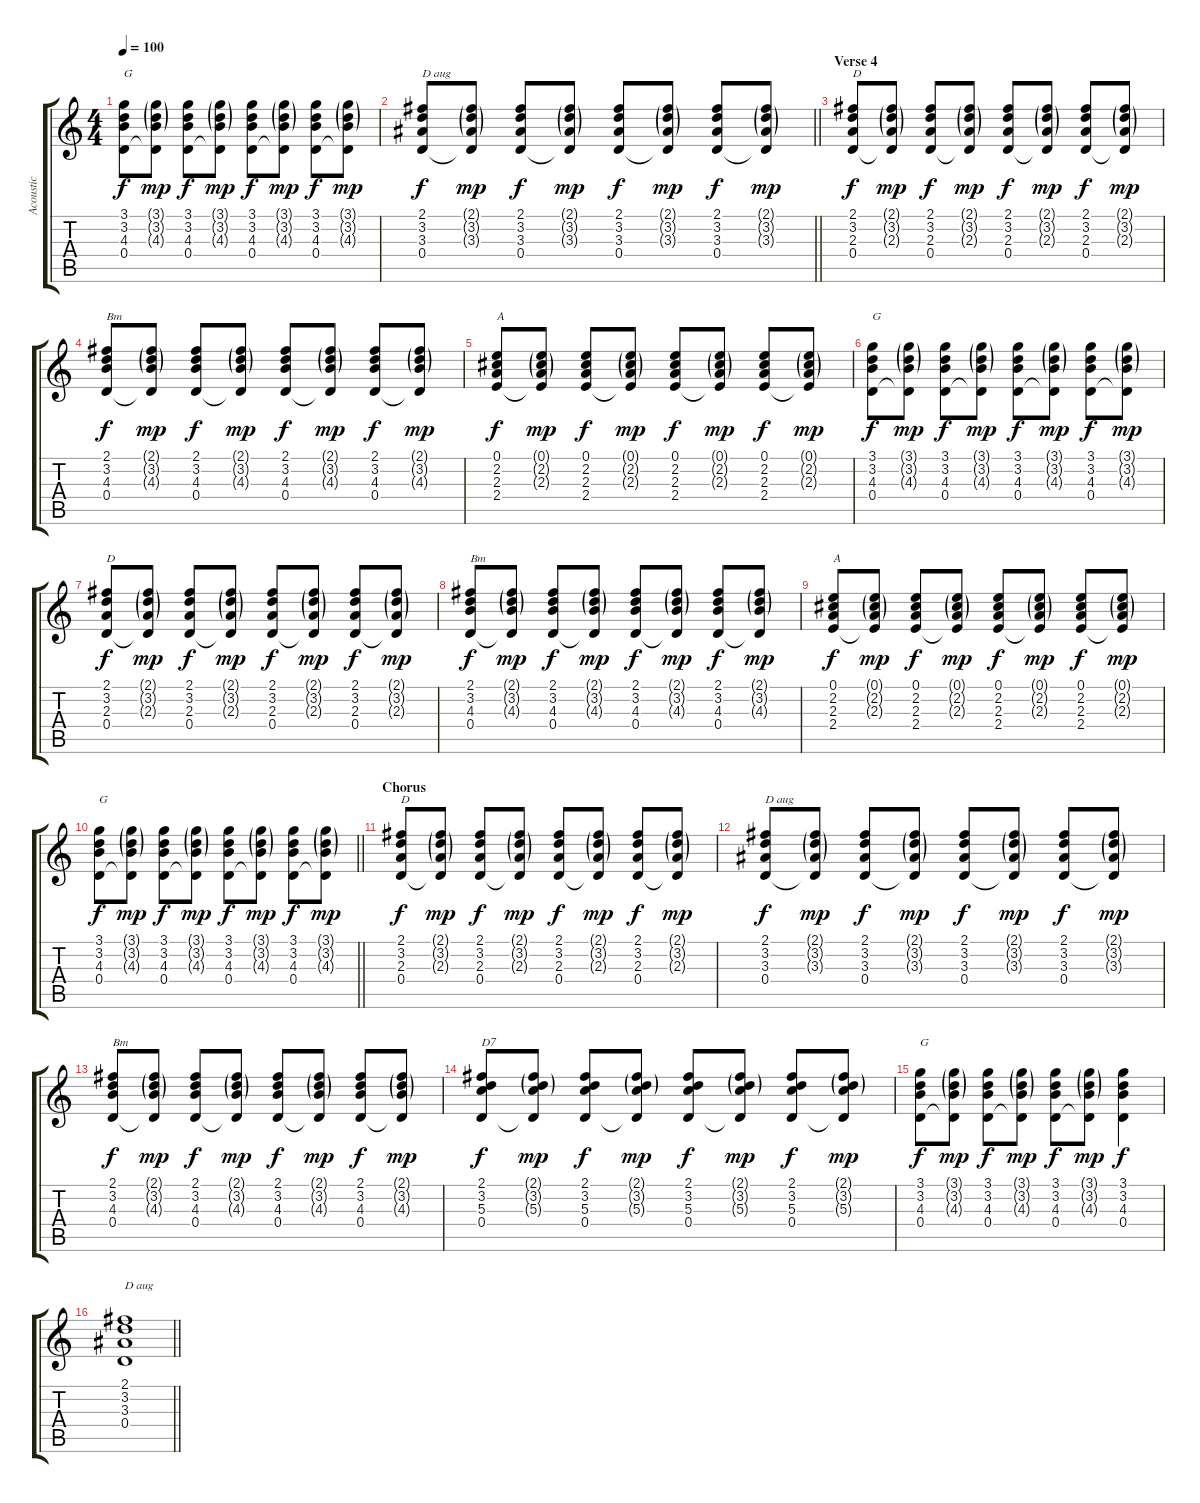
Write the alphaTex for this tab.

\track ("Acoustic" "Acoustic") {instrument acousticguitarsteel}
\staff {score tabs}
\tuning (E4 B3 G3 D3 A2 E2) {hide}
\ts (4 4)
\tempo 100
\clef g2
\ks c
(3.1 3.2 4.3 0.4).8{txt "G" dy f} (3.1{g} 3.2{g} 4.3{g} 0.4{t}).8{dy mp} (3.1 3.2 4.3 0.4).8{dy f} (3.1{g} 3.2{g} 4.3{g} 0.4{t}).8{dy mp} (3.1 3.2 4.3 0.4).8{dy f} (3.1{g} 3.2{g} 4.3{g} 0.4{t}).8{dy mp} (3.1 3.2 4.3 0.4).8{dy f} (3.1{g} 3.2{g} 4.3{g} 0.4{t}).8{dy mp} |
\barLineRight lightlight
(2.1 3.2 3.3 0.4).8{txt "D aug" dy f} (2.1{g} 3.2{g} 3.3{g} 0.4{t}).8{dy mp} (2.1 3.2 3.3 0.4).8{dy f} (2.1{g} 3.2{g} 3.3{g} 0.4{t}).8{dy mp} (2.1 3.2 3.3 0.4).8{dy f} (2.1{g} 3.2{g} 3.3{g} 0.4{t}).8{dy mp} (2.1 3.2 3.3 0.4).8{dy f} (2.1{g} 3.2{g} 3.3{g} 0.4{t}).8{dy mp} |
\section ("" "Verse 4")
(2.1 3.2 2.3 0.4).8{txt "D" dy f} (2.1{g} 3.2{g} 2.3{g} 0.4{t}).8{dy mp} (2.1 3.2 2.3 0.4).8{dy f} (2.1{g} 3.2{g} 2.3{g} 0.4{t}).8{dy mp} (2.1 3.2 2.3 0.4).8{dy f} (2.1{g} 3.2{g} 2.3{g} 0.4{t}).8{dy mp} (2.1 3.2 2.3 0.4).8{dy f} (2.1{g} 3.2{g} 2.3{g} 0.4{t}).8{dy mp} |
(2.1 3.2 4.3 0.4).8{txt "Bm" dy f} (2.1{g} 3.2{g} 4.3{g} 0.4{t}).8{dy mp} (2.1 3.2 4.3 0.4).8{dy f} (2.1{g} 3.2{g} 4.3{g} 0.4{t}).8{dy mp} (2.1 3.2 4.3 0.4).8{dy f} (2.1{g} 3.2{g} 4.3{g} 0.4{t}).8{dy mp} (2.1 3.2 4.3 0.4).8{dy f} (2.1{g} 3.2{g} 4.3{g} 0.4{t}).8{dy mp} |
(0.1 2.2 2.3 2.4).8{txt "A" dy f} (0.1{g} 2.2{g} 2.3{g} 2.4{t}).8{dy mp} (0.1 2.2 2.3 2.4).8{dy f} (0.1{g} 2.2{g} 2.3{g} 2.4{t}).8{dy mp} (0.1 2.2 2.3 2.4).8{dy f} (0.1{g} 2.2{g} 2.3{g} 2.4{t}).8{dy mp} (0.1 2.2 2.3 2.4).8{dy f} (0.1{g} 2.2{g} 2.3{g} 2.4{t}).8{dy mp} |
(3.1 3.2 4.3 0.4).8{txt "G" dy f} (3.1{g} 3.2{g} 4.3{g} 0.4{t}).8{dy mp} (3.1 3.2 4.3 0.4).8{dy f} (3.1{g} 3.2{g} 4.3{g} 0.4{t}).8{dy mp} (3.1 3.2 4.3 0.4).8{dy f} (3.1{g} 3.2{g} 4.3{g} 0.4{t}).8{dy mp} (3.1 3.2 4.3 0.4).8{dy f} (3.1{g} 3.2{g} 4.3{g} 0.4{t}).8{dy mp} |
(2.1 3.2 2.3 0.4).8{txt "D" dy f} (2.1{g} 3.2{g} 2.3{g} 0.4{t}).8{dy mp} (2.1 3.2 2.3 0.4).8{dy f} (2.1{g} 3.2{g} 2.3{g} 0.4{t}).8{dy mp} (2.1 3.2 2.3 0.4).8{dy f} (2.1{g} 3.2{g} 2.3{g} 0.4{t}).8{dy mp} (2.1 3.2 2.3 0.4).8{dy f} (2.1{g} 3.2{g} 2.3{g} 0.4{t}).8{dy mp} |
(2.1 3.2 4.3 0.4).8{txt "Bm" dy f} (2.1{g} 3.2{g} 4.3{g} 0.4{t}).8{dy mp} (2.1 3.2 4.3 0.4).8{dy f} (2.1{g} 3.2{g} 4.3{g} 0.4{t}).8{dy mp} (2.1 3.2 4.3 0.4).8{dy f} (2.1{g} 3.2{g} 4.3{g} 0.4{t}).8{dy mp} (2.1 3.2 4.3 0.4).8{dy f} (2.1{g} 3.2{g} 4.3{g} 0.4{t}).8{dy mp} |
(0.1 2.2 2.3 2.4).8{txt "A" dy f} (0.1{g} 2.2{g} 2.3{g} 2.4{t}).8{dy mp} (0.1 2.2 2.3 2.4).8{dy f} (0.1{g} 2.2{g} 2.3{g} 2.4{t}).8{dy mp} (0.1 2.2 2.3 2.4).8{dy f} (0.1{g} 2.2{g} 2.3{g} 2.4{t}).8{dy mp} (0.1 2.2 2.3 2.4).8{dy f} (0.1{g} 2.2{g} 2.3{g} 2.4{t}).8{dy mp} |
\barLineRight lightlight
(3.1 3.2 4.3 0.4).8{txt "G" dy f} (3.1{g} 3.2{g} 4.3{g} 0.4{t}).8{dy mp} (3.1 3.2 4.3 0.4).8{dy f} (3.1{g} 3.2{g} 4.3{g} 0.4{t}).8{dy mp} (3.1 3.2 4.3 0.4).8{dy f} (3.1{g} 3.2{g} 4.3{g} 0.4{t}).8{dy mp} (3.1 3.2 4.3 0.4).8{dy f} (3.1{g} 3.2{g} 4.3{g} 0.4{t}).8{dy mp} |
\section ("" "Chorus")
(2.1 3.2 2.3 0.4).8{txt "D" dy f} (2.1{g} 3.2{g} 2.3{g} 0.4{t}).8{dy mp} (2.1 3.2 2.3 0.4).8{dy f} (2.1{g} 3.2{g} 2.3{g} 0.4{t}).8{dy mp} (2.1 3.2 2.3 0.4).8{dy f} (2.1{g} 3.2{g} 2.3{g} 0.4{t}).8{dy mp} (2.1 3.2 2.3 0.4).8{dy f} (2.1{g} 3.2{g} 2.3{g} 0.4{t}).8{dy mp} |
(2.1 3.2 3.3 0.4).8{txt "D aug" dy f} (2.1{g} 3.2{g} 3.3{g} 0.4{t}).8{dy mp} (2.1 3.2 3.3 0.4).8{dy f} (2.1{g} 3.2{g} 3.3{g} 0.4{t}).8{dy mp} (2.1 3.2 3.3 0.4).8{dy f} (2.1{g} 3.2{g} 3.3{g} 0.4{t}).8{dy mp} (2.1 3.2 3.3 0.4).8{dy f} (2.1{g} 3.2{g} 3.3{g} 0.4{t}).8{dy mp} |
(2.1 3.2 4.3 0.4).8{txt "Bm" dy f} (2.1{g} 3.2{g} 4.3{g} 0.4{t}).8{dy mp} (2.1 3.2 4.3 0.4).8{dy f} (2.1{g} 3.2{g} 4.3{g} 0.4{t}).8{dy mp} (2.1 3.2 4.3 0.4).8{dy f} (2.1{g} 3.2{g} 4.3{g} 0.4{t}).8{dy mp} (2.1 3.2 4.3 0.4).8{dy f} (2.1{g} 3.2{g} 4.3{g} 0.4{t}).8{dy mp} |
(2.1 3.2 5.3 0.4).8{txt "D7" dy f} (2.1{g} 3.2{g} 5.3{g} 0.4{t}).8{dy mp} (2.1 3.2 5.3 0.4).8{dy f} (2.1{g} 3.2{g} 5.3{g} 0.4{t}).8{dy mp} (2.1 3.2 5.3 0.4).8{dy f} (2.1{g} 3.2{g} 5.3{g} 0.4{t}).8{dy mp} (2.1 3.2 5.3 0.4).8{dy f} (2.1{g} 3.2{g} 5.3{g} 0.4{t}).8{dy mp} |
(3.1 3.2 4.3 0.4).8{txt "G" dy f} (3.1{g} 3.2{g} 4.3{g} 0.4{t}).8{dy mp} (3.1 3.2 4.3 0.4).8{dy f} (3.1{g} 3.2{g} 4.3{g} 0.4{t}).8{dy mp} (3.1 3.2 4.3 0.4).8{dy f} (3.1{g} 3.2{g} 4.3{g} 0.4{t}).8{dy mp} (3.1 3.2 4.3 0.4).4{dy f} |
\barLineRight lightlight
(2.1 3.2 3.3 0.4).1{txt "D aug"}
